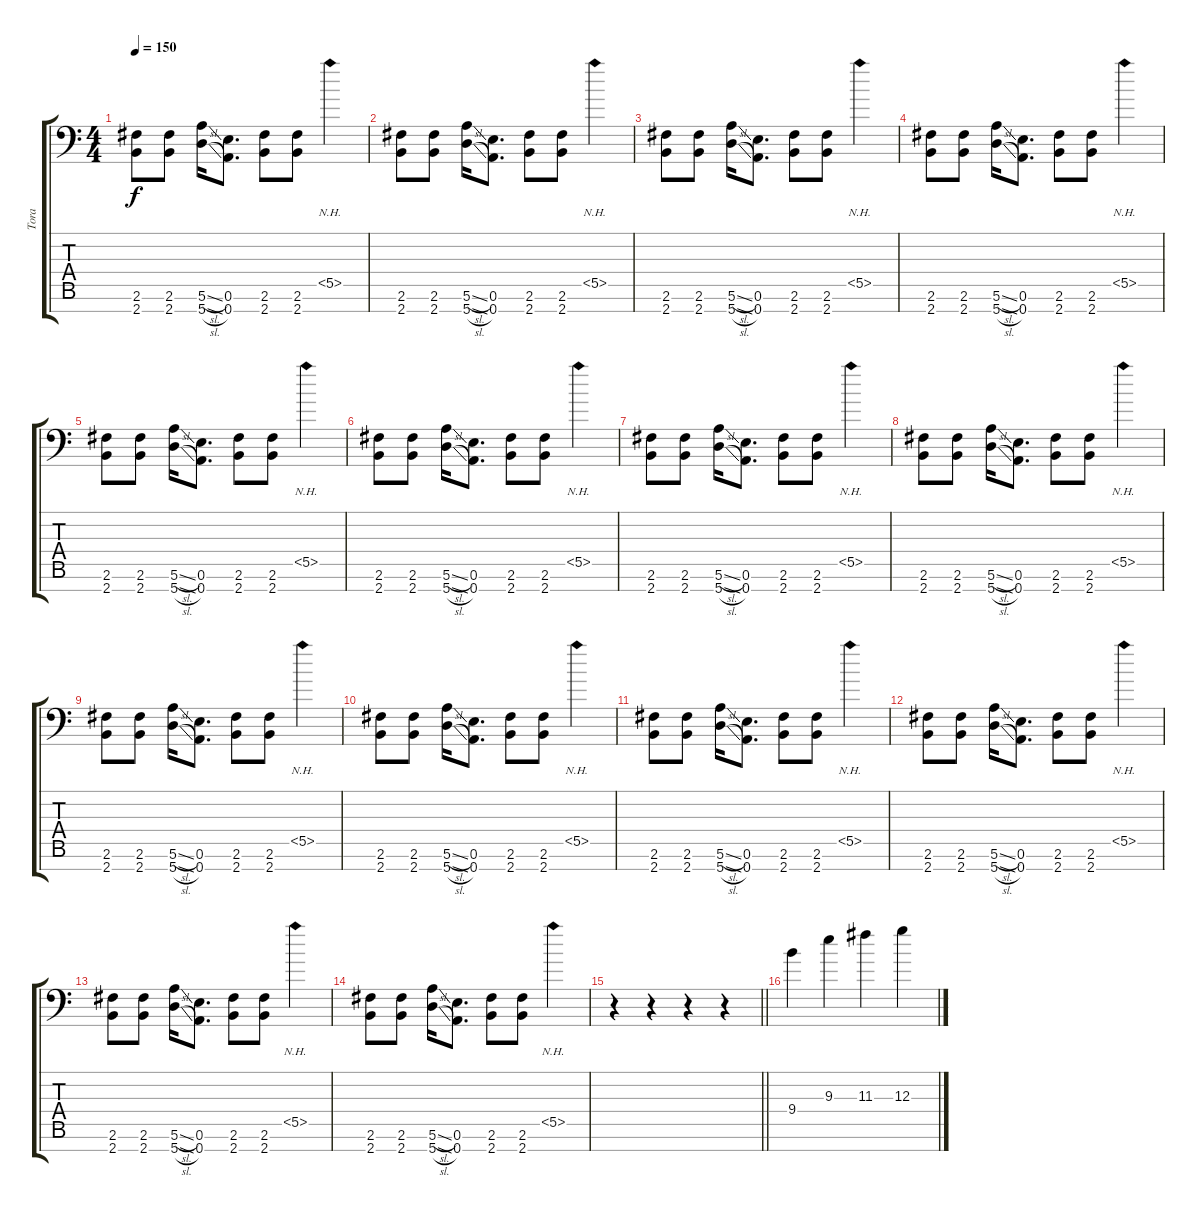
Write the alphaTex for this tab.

\track ("Tora" "Tora") {instrument distortionguitar}
\staff {score tabs}
\tuning (E4 B3 G3 D3 A2 E2 A1) {hide}
\ts (4 4)
\tempo 150
\clef f4
\ks c
(2.6 2.7).8{dy f} (2.6 2.7).8 (5.6{sl} 5.7{sl}).16 (0.6 0.7).8{d} (2.6 2.7).8 (2.6 2.7).8 5.5{nh}.4 |
(2.6 2.7).8 (2.6 2.7).8 (5.6{sl} 5.7{sl}).16 (0.6 0.7).8{d} (2.6 2.7).8 (2.6 2.7).8 5.5{nh}.4 |
(2.6 2.7).8 (2.6 2.7).8 (5.6{sl} 5.7{sl}).16 (0.6 0.7).8{d} (2.6 2.7).8 (2.6 2.7).8 5.5{nh}.4 |
(2.6 2.7).8 (2.6 2.7).8 (5.6{sl} 5.7{sl}).16 (0.6 0.7).8{d} (2.6 2.7).8 (2.6 2.7).8 5.5{nh}.4 |
(2.6 2.7).8 (2.6 2.7).8 (5.6{sl} 5.7{sl}).16 (0.6 0.7).8{d} (2.6 2.7).8 (2.6 2.7).8 5.5{nh}.4 |
(2.6 2.7).8 (2.6 2.7).8 (5.6{sl} 5.7{sl}).16 (0.6 0.7).8{d} (2.6 2.7).8 (2.6 2.7).8 5.5{nh}.4 |
(2.6 2.7).8 (2.6 2.7).8 (5.6{sl} 5.7{sl}).16 (0.6 0.7).8{d} (2.6 2.7).8 (2.6 2.7).8 5.5{nh}.4 |
(2.6 2.7).8 (2.6 2.7).8 (5.6{sl} 5.7{sl}).16 (0.6 0.7).8{d} (2.6 2.7).8 (2.6 2.7).8 5.5{nh}.4 |
(2.6 2.7).8 (2.6 2.7).8 (5.6{sl} 5.7{sl}).16 (0.6 0.7).8{d} (2.6 2.7).8 (2.6 2.7).8 5.5{nh}.4 |
(2.6 2.7).8 (2.6 2.7).8 (5.6{sl} 5.7{sl}).16 (0.6 0.7).8{d} (2.6 2.7).8 (2.6 2.7).8 5.5{nh}.4 |
(2.6 2.7).8 (2.6 2.7).8 (5.6{sl} 5.7{sl}).16 (0.6 0.7).8{d} (2.6 2.7).8 (2.6 2.7).8 5.5{nh}.4 |
(2.6 2.7).8 (2.6 2.7).8 (5.6{sl} 5.7{sl}).16 (0.6 0.7).8{d} (2.6 2.7).8 (2.6 2.7).8 5.5{nh}.4 |
(2.6 2.7).8 (2.6 2.7).8 (5.6{sl} 5.7{sl}).16 (0.6 0.7).8{d} (2.6 2.7).8 (2.6 2.7).8 5.5{nh}.4 |
(2.6 2.7).8 (2.6 2.7).8 (5.6{sl} 5.7{sl}).16 (0.6 0.7).8{d} (2.6 2.7).8 (2.6 2.7).8 5.5{nh}.4 |
\barLineRight lightlight
r.4 r.4 r.4 r.4 |
\section ("" "")
9.4.4 9.3.4 11.3.4 12.3.4
